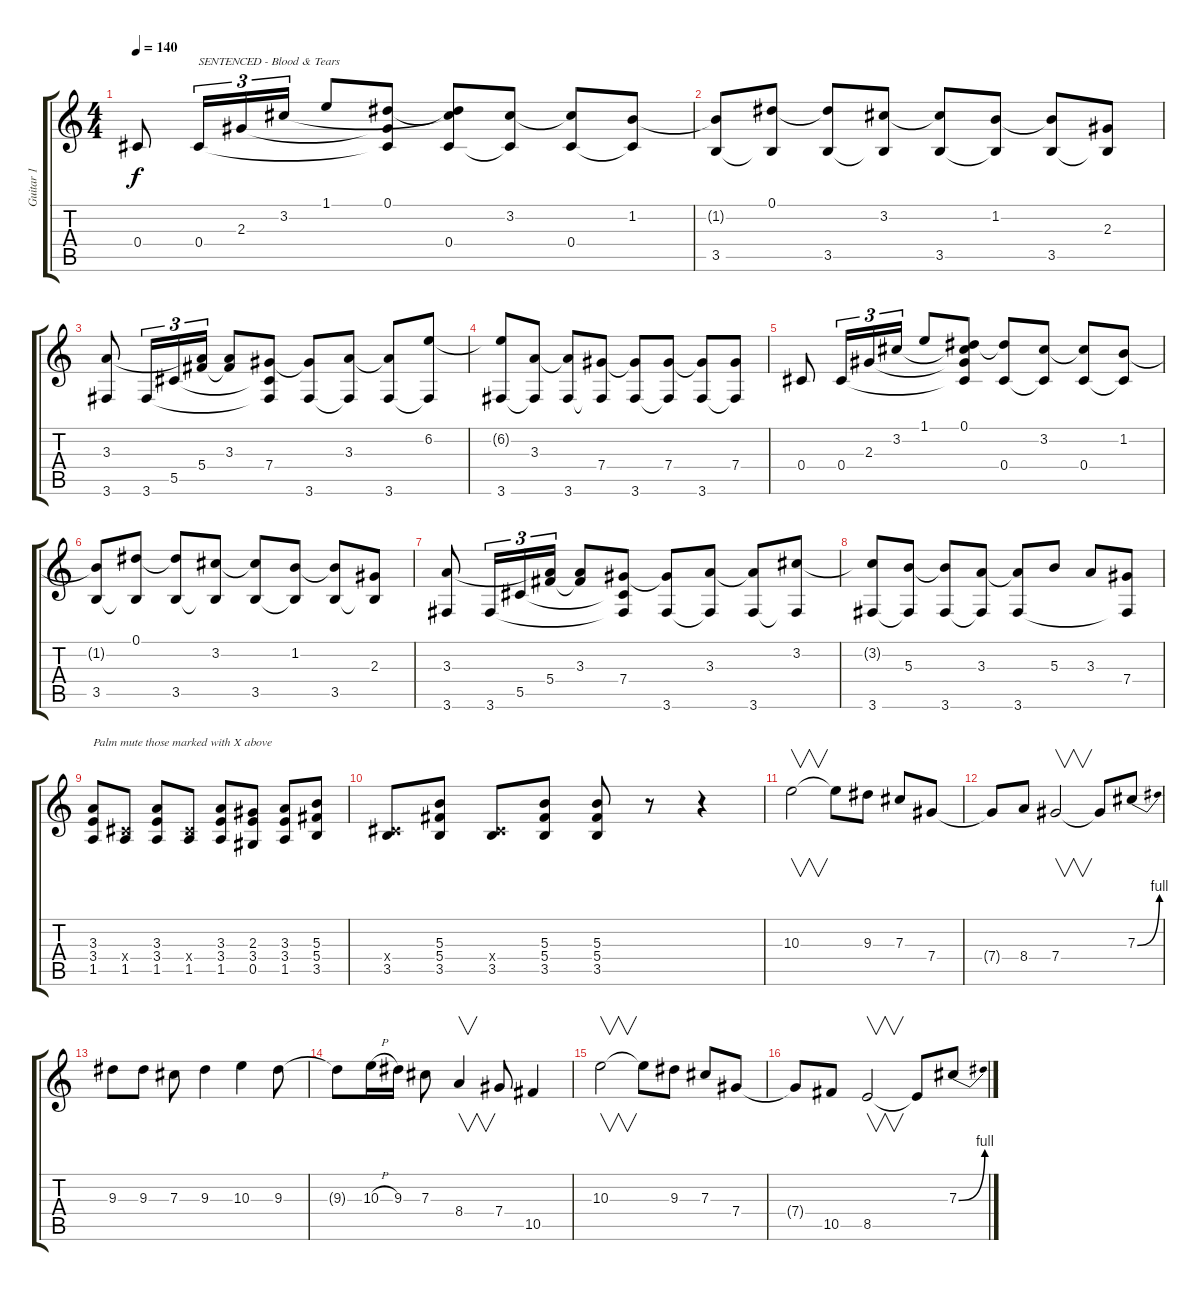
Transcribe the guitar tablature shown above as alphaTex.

\track ("Guitar 1" "Guitar 1") {instrument distortionguitar}
\staff {score tabs}
\tuning (Eb4 Bb3 Gb3 Db3 Ab2 Eb2) {hide}
\ts (4 4)
\tempo 140
\clef g2
\ks c
0.4.8{dy f volume 10 instrument acousticguitarsteel} 0.4.16{tu (3 2) txt "SENTENCED - Blood & Tears"} 2.3.16{tu (3 2)} 3.2.16{tu (3 2)} 1.1.8 (0.1 2.3{t} 0.4{t}).8 (0.1{t} 3.2{t} 0.4).8 (3.2 0.4{t}).8 (3.2{t} 0.4).8 (1.2 0.4{t}).8 |
(1.2{t} 3.5).8 (0.1 3.5{t}).8{txt ""} (0.1{t} 3.5).8 (3.2 3.5{t}).8 (3.2{t} 3.5).8 (1.2 3.5{t}).8 (1.2{t} 3.5).8 (2.3 3.5{t}).8 |
(3.3 3.6).8 3.6.16{tu (3 2)} 5.5.16{tu (3 2)} (3.3{t} 5.4).16{tu (3 2)} (3.3 5.4{t}).8 (7.4 5.5{t} 3.6{t}).8 (7.4{t} 3.6).8 (3.3 3.6{t}).8 (3.3{t} 3.6).8 (6.2 3.6{t}).8 |
(6.2{t} 3.6).8 (3.3 3.6{t}).8 (3.3{t} 3.6).8 (7.4 3.6{t}).8 (7.4{t} 3.6).8 (7.4 3.6{t}).8 (7.4{t} 3.6).8 (7.4 3.6{t}).8 |
0.4.8 0.4.16{tu (3 2)} 2.3.16{tu (3 2)} 3.2.16{tu (3 2)} 1.1.8 (0.1 3.2{t} 2.3{t} 0.4{t}).8 (0.1{t} 0.4).8 (3.2 0.4{t}).8 (3.2{t} 0.4).8 (1.2 0.4{t}).8 |
(1.2{t} 3.5).8 (0.1 3.5{t}).8 (0.1{t} 3.5).8 (3.2 3.5{t}).8 (3.2{t} 3.5).8 (1.2 3.5{t}).8 (1.2{t} 3.5).8 (2.3 3.5{t}).8 |
(3.3 3.6).8 3.6.16{tu (3 2)} 5.5.16{tu (3 2)} (3.3{t} 5.4).16{tu (3 2)} (3.3 5.4{t}).8 (7.4 5.5{t} 3.6{t}).8 (7.4{t} 3.6).8 (3.3 3.6{t}).8 (3.3{t} 3.6).8 (3.2 3.6{t}).8 |
(3.2{t} 3.6).8 (5.3 3.6{t}).8 (5.3{t} 3.6).8 (3.3 3.6{t}).8 (3.3{t} 3.6).8 5.3.8 3.3.8 (7.4 3.6{t}).8 |
(3.3 3.4 1.5).8{txt "Palm mute those marked with X above" volume 14 instrument distortionguitar} (0.4{x} 1.5).8 (3.3 3.4 1.5).8 (0.4{x} 1.5).8 (3.3 3.4 1.5).8 (2.3 3.4 0.5).8 (3.3 3.4 1.5).8 (5.3 5.4 3.5).8 |
(0.4{x} 3.5).8 (5.3 5.4 3.5).8 (0.4{x} 3.5).8 (5.3 5.4 3.5).8 (5.3 5.4 3.5).8 r.8 r.4 |
10.3.2{v} 10.3{t}.8 9.3.8 7.3.8 7.4.8 |
7.4{t}.8 8.4.8 7.4.2{v} 7.4{t}.8 7.3{be (bend 0 0 60 4)}.8 |
9.3.8 9.3.8 7.3.8 9.3.4 10.3.4 9.3.8 |
9.3{t}.8 10.3{h}.16 9.3.16 7.3.8 8.4.4{v} 7.4.8 10.5.4 |
10.3.2{v} 10.3{t}.8 9.3.8 7.3.8 7.4.8 |
7.4{t}.8 10.5.8 8.5.2{v} 8.5{t}.8 7.3{be (bend 0 0 60 4)}.8
